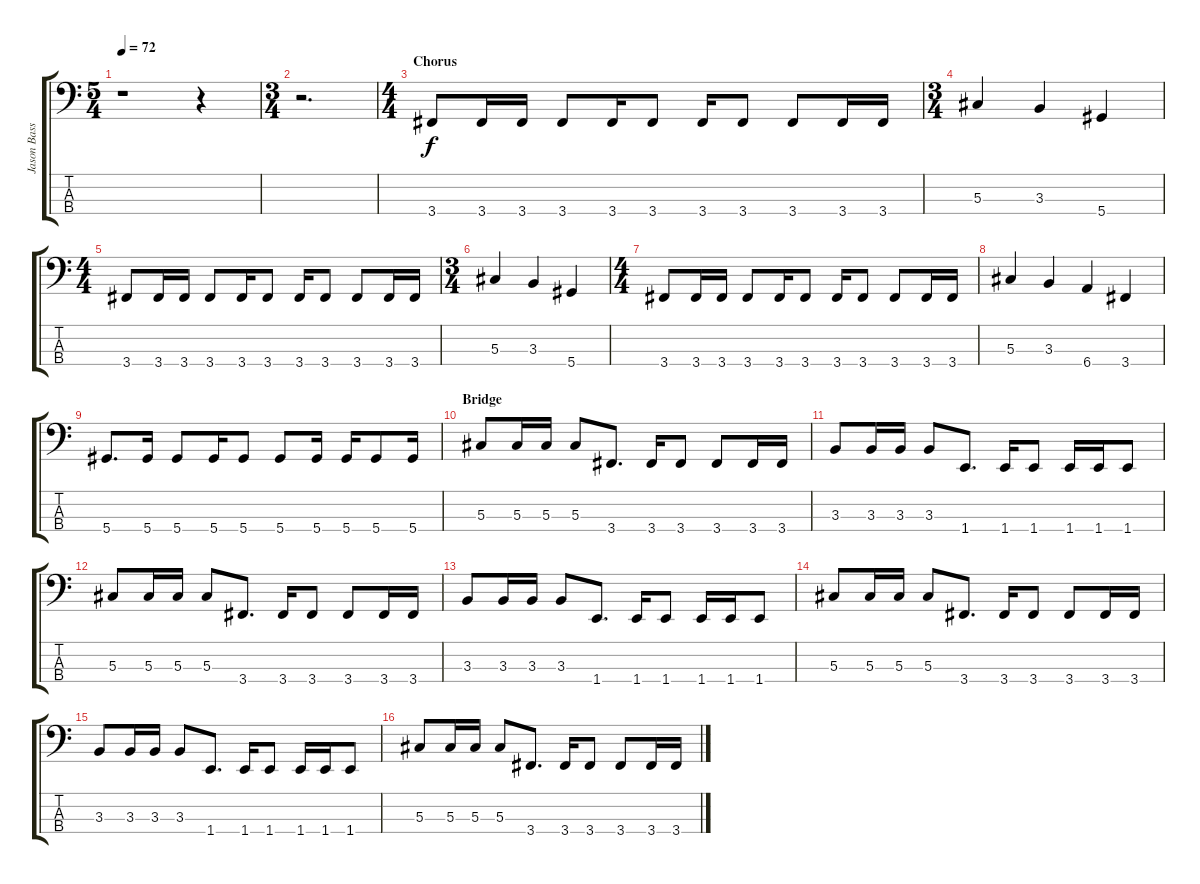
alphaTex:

\track ("Jason Bass" "Jason Bass") {instrument electricbasspick}
\staff {score tabs}
\tuning (Gb2 Db2 Ab1 Eb1) {hide}
\ts (5 4)
\tempo 72
\clef f4
\ks c
r.1{dy f} r.4 |
\ts (3 4)
r.2{d} |
\ts (4 4)
\section ("" "Chorus")
3.4.8 3.4.16 3.4.16 3.4.8 3.4.16 3.4.8 3.4.16 3.4.8 3.4.8 3.4.16 3.4.16 |
\ts (3 4)
5.3.4 3.3.4 5.4.4 |
\ts (4 4)
3.4.8 3.4.16 3.4.16 3.4.8 3.4.16 3.4.8 3.4.16 3.4.8 3.4.8 3.4.16 3.4.16 |
\ts (3 4)
5.3.4 3.3.4 5.4.4 |
\ts (4 4)
3.4.8 3.4.16 3.4.16 3.4.8 3.4.16 3.4.8 3.4.16 3.4.8 3.4.8 3.4.16 3.4.16 |
5.3.4 3.3.4 6.4.4 3.4.4 |
5.4.8{d} 5.4.16 5.4.8 5.4.16 5.4.8 5.4.8 5.4.16 5.4.16 5.4.8 5.4.16 |
\section ("" "Bridge")
5.3.8 5.3.16 5.3.16 5.3.8 3.4.8{d} 3.4.16 3.4.8 3.4.8 3.4.16 3.4.16 |
3.3.8 3.3.16 3.3.16 3.3.8 1.4.8{d} 1.4.16 1.4.8 1.4.16 1.4.16 1.4.8 |
5.3.8 5.3.16 5.3.16 5.3.8 3.4.8{d} 3.4.16 3.4.8 3.4.8 3.4.16 3.4.16 |
3.3.8 3.3.16 3.3.16 3.3.8 1.4.8{d} 1.4.16 1.4.8 1.4.16 1.4.16 1.4.8 |
5.3.8 5.3.16 5.3.16 5.3.8 3.4.8{d} 3.4.16 3.4.8 3.4.8 3.4.16 3.4.16 |
3.3.8 3.3.16 3.3.16 3.3.8 1.4.8{d} 1.4.16 1.4.8 1.4.16 1.4.16 1.4.8 |
5.3.8 5.3.16 5.3.16 5.3.8 3.4.8{d} 3.4.16 3.4.8 3.4.8 3.4.16 3.4.16
